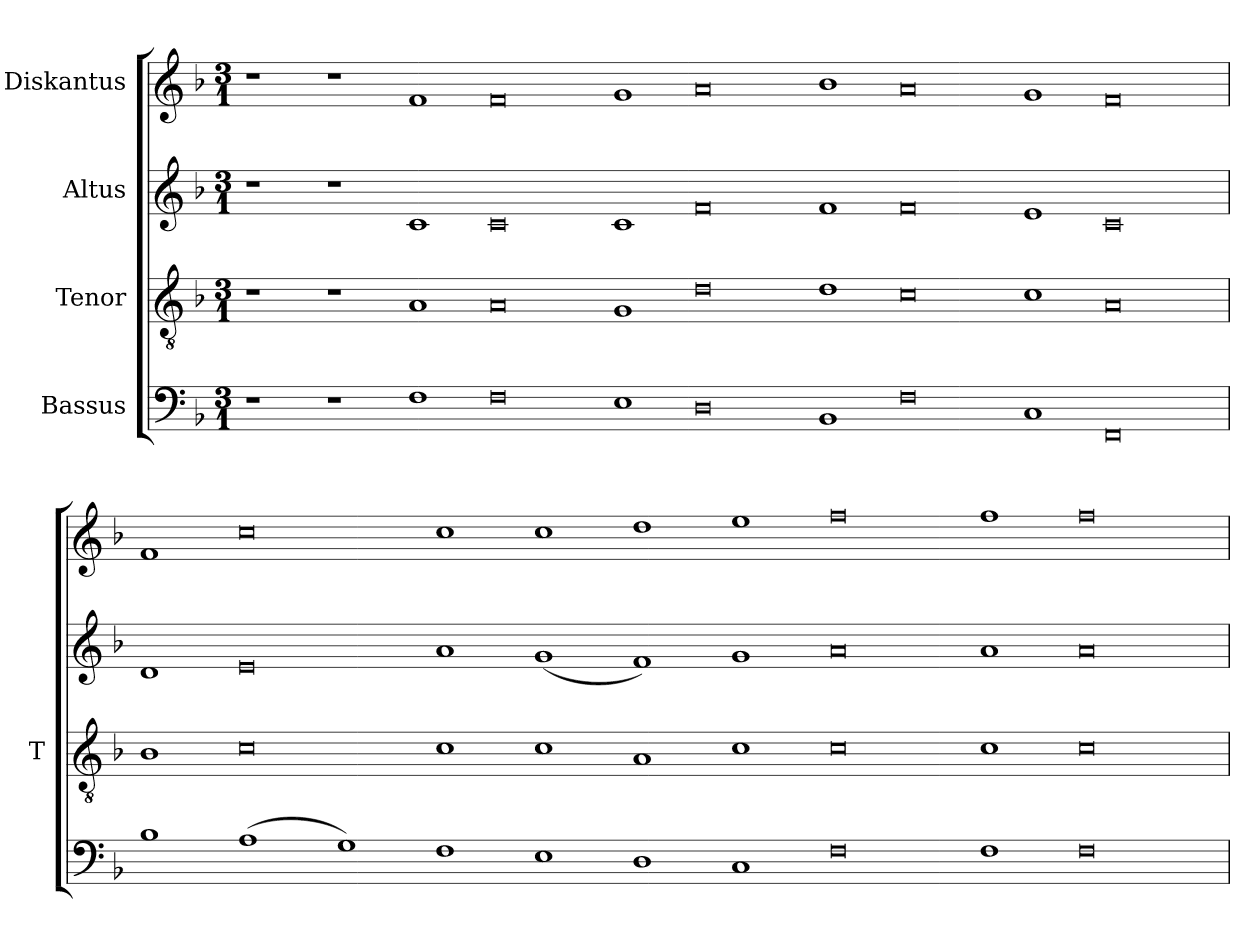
**kern	**kern	**kern	**kern
*part4	*part3	*part2	*part1
*staff4	*staff3	*staff2	*staff1
*I"Bassus	*I"Tenor	*I"Altus	*I"Diskantus
*	*I'T	*	*
*clefF4	*clefGv2	*clefG2	*clefG2
*k[b-]	*k[b-]	*k[b-]	*k[b-]
*M3/1	*M3/1	*M3/1	*M3/1
=	=	=	=
1r	1r	1r	1r
1r	1r	1r	1r
1F	1A	1c	1f
0F	0A	0c	0f
1E	1G	1c	1g
0D	0d	0f	0a
1BB-	1d	1f	1b-
0F	0c	0f	0a
1C	1c	1e	1g
0FF	0A	0c	0f
=	=	=	=
1B-	1B-	1d	1f
(1A	0c	0e	0cc
1G)	.	.	.
1F	1c	1a	1cc
1E	1c	(1g	1cc
1D	1A	1f)	1dd
1C	1c	1g	1ee
0F	0c	0a	0ff
1F	1c	1a	1ff
0F	0c	0a	0ff
=	=	=	=
*-	*-	*-	*-
